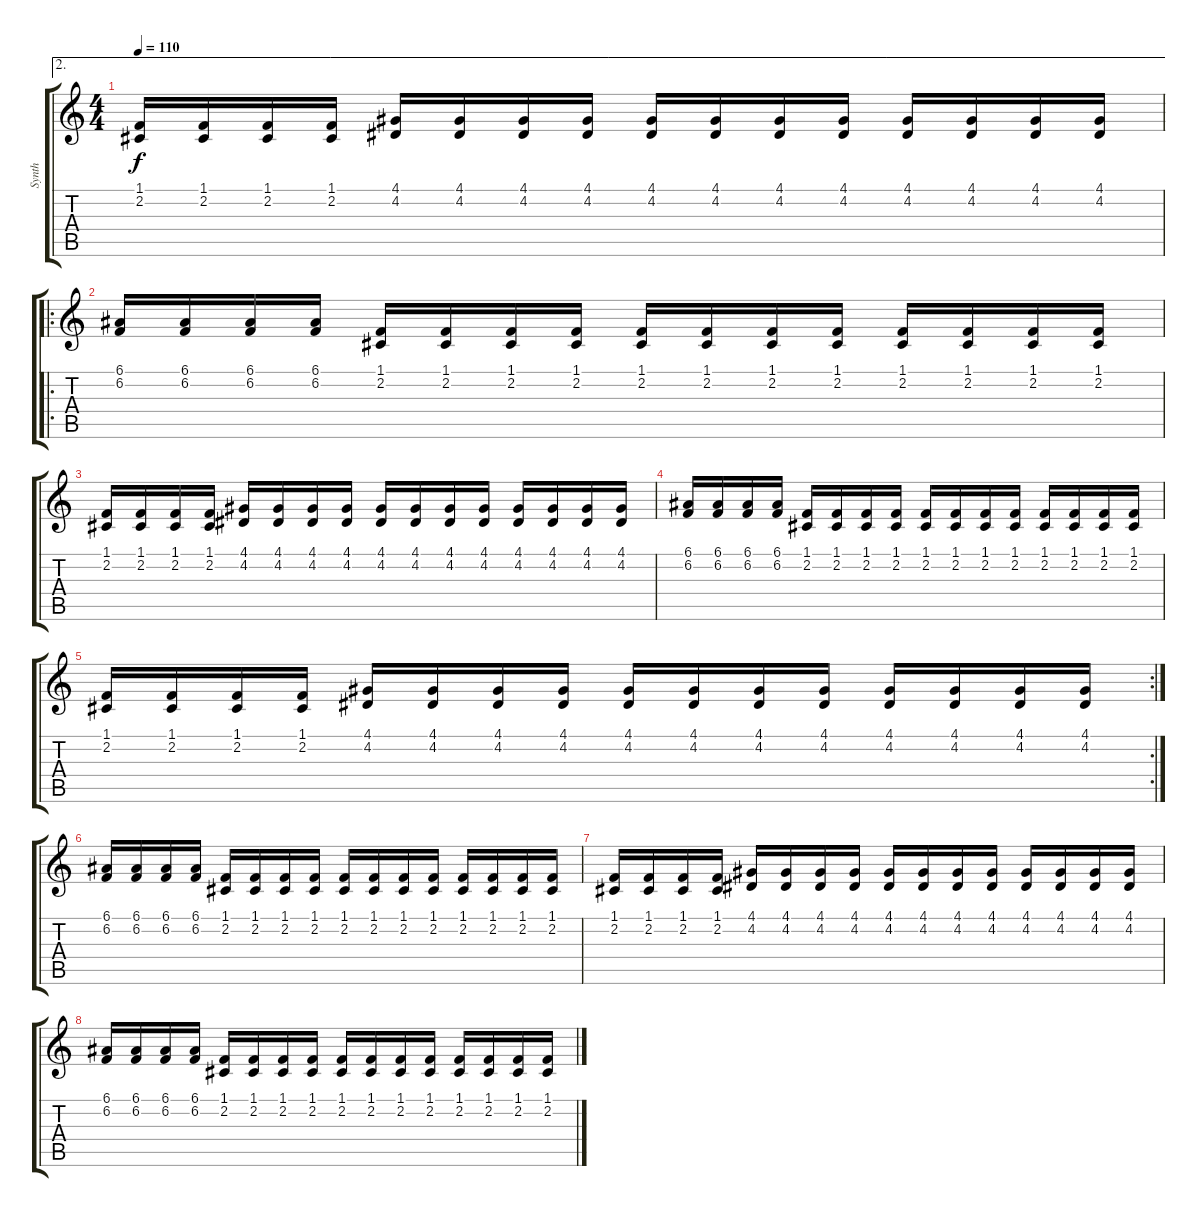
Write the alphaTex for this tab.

\track ("Synth" "Synth") {instrument lead5charang}
\staff {score tabs}
\tuning (E4 B3 G3 D3 A2 E2) {hide}
\ae 2
\ts (4 4)
\tempo 110
\clef g2
\ks c
(1.1 2.2).16{dy f} (1.1 2.2).16 (1.1 2.2).16 (1.1 2.2).16 (4.1 4.2).16 (4.1 4.2).16 (4.1 4.2).16 (4.1 4.2).16 (4.1 4.2).16 (4.1 4.2).16 (4.1 4.2).16 (4.1 4.2).16 (4.1 4.2).16 (4.1 4.2).16 (4.1 4.2).16 (4.1 4.2).16 |
\ro
(6.1 6.2).16 (6.1 6.2).16 (6.1 6.2).16 (6.1 6.2).16 (1.1 2.2).16 (1.1 2.2).16 (1.1 2.2).16 (1.1 2.2).16 (1.1 2.2).16 (1.1 2.2).16 (1.1 2.2).16 (1.1 2.2).16 (1.1 2.2).16 (1.1 2.2).16 (1.1 2.2).16 (1.1 2.2).16 |
(1.1 2.2).16 (1.1 2.2).16 (1.1 2.2).16 (1.1 2.2).16 (4.1 4.2).16 (4.1 4.2).16 (4.1 4.2).16 (4.1 4.2).16 (4.1 4.2).16 (4.1 4.2).16 (4.1 4.2).16 (4.1 4.2).16 (4.1 4.2).16 (4.1 4.2).16 (4.1 4.2).16 (4.1 4.2).16 |
(6.1 6.2).16 (6.1 6.2).16 (6.1 6.2).16 (6.1 6.2).16 (1.1 2.2).16 (1.1 2.2).16 (1.1 2.2).16 (1.1 2.2).16 (1.1 2.2).16 (1.1 2.2).16 (1.1 2.2).16 (1.1 2.2).16 (1.1 2.2).16 (1.1 2.2).16 (1.1 2.2).16 (1.1 2.2).16 |
\rc 2
(1.1 2.2).16 (1.1 2.2).16 (1.1 2.2).16 (1.1 2.2).16 (4.1 4.2).16 (4.1 4.2).16 (4.1 4.2).16 (4.1 4.2).16 (4.1 4.2).16 (4.1 4.2).16 (4.1 4.2).16 (4.1 4.2).16 (4.1 4.2).16 (4.1 4.2).16 (4.1 4.2).16 (4.1 4.2).16 |
(6.1 6.2).16 (6.1 6.2).16 (6.1 6.2).16 (6.1 6.2).16 (1.1 2.2).16 (1.1 2.2).16 (1.1 2.2).16 (1.1 2.2).16 (1.1 2.2).16 (1.1 2.2).16 (1.1 2.2).16 (1.1 2.2).16 (1.1 2.2).16 (1.1 2.2).16 (1.1 2.2).16 (1.1 2.2).16 |
(1.1 2.2).16 (1.1 2.2).16 (1.1 2.2).16 (1.1 2.2).16 (4.1 4.2).16 (4.1 4.2).16 (4.1 4.2).16 (4.1 4.2).16 (4.1 4.2).16 (4.1 4.2).16 (4.1 4.2).16 (4.1 4.2).16 (4.1 4.2).16 (4.1 4.2).16 (4.1 4.2).16 (4.1 4.2).16 |
(6.1 6.2).16 (6.1 6.2).16 (6.1 6.2).16 (6.1 6.2).16 (1.1 2.2).16 (1.1 2.2).16 (1.1 2.2).16 (1.1 2.2).16 (1.1 2.2).16 (1.1 2.2).16 (1.1 2.2).16 (1.1 2.2).16 (1.1 2.2).16 (1.1 2.2).16 (1.1 2.2).16 (1.1 2.2).16
